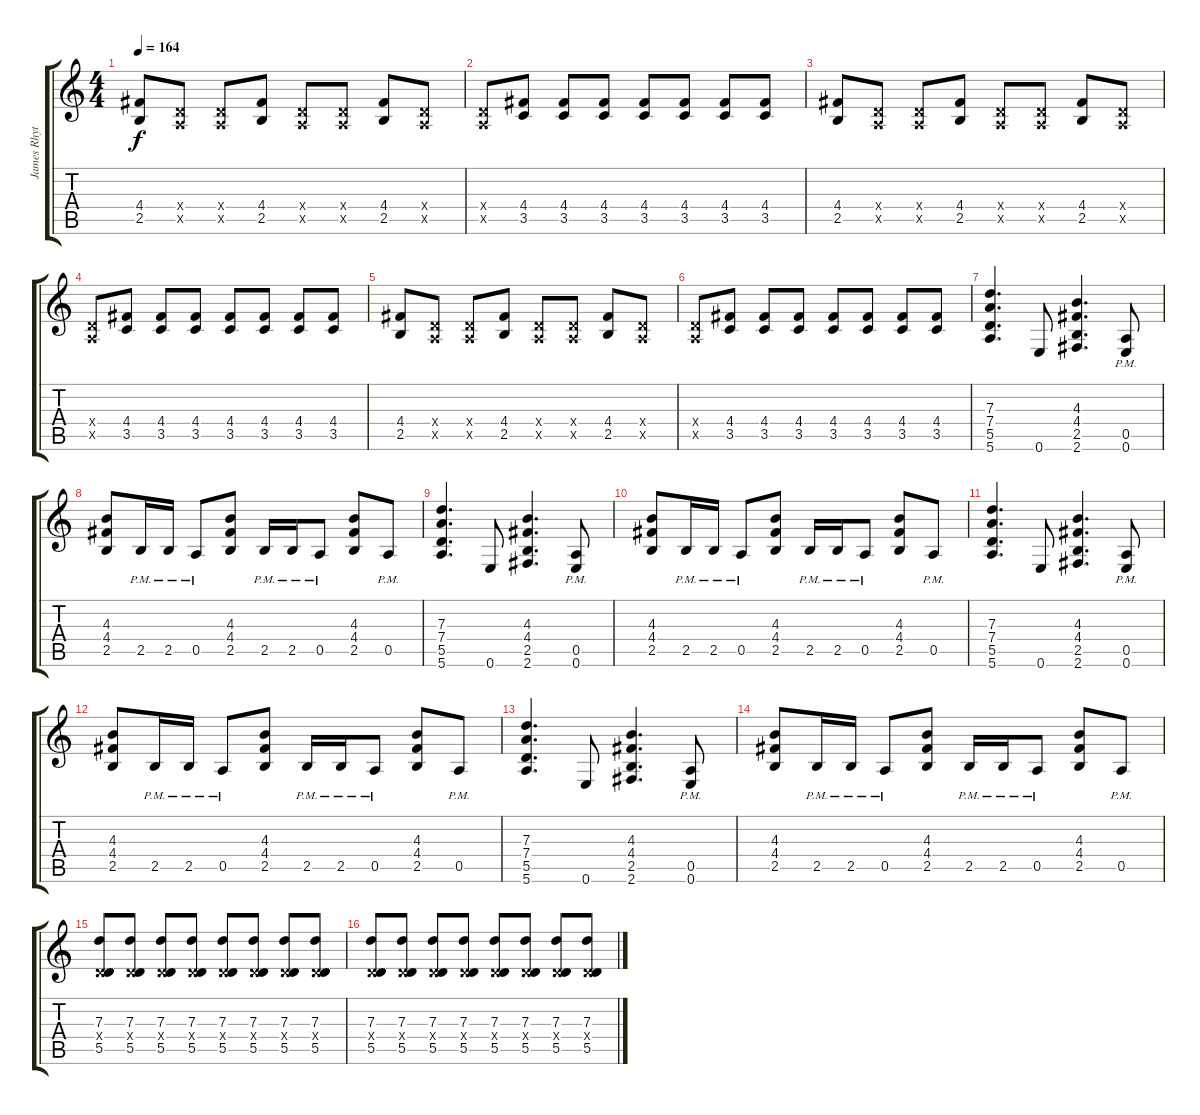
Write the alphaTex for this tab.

\track ("James Rhythm" "James Rhyt") {instrument distortionguitar}
\staff {score tabs}
\tuning (E4 B3 G3 D3 A2 E2) {hide}
\ts (4 4)
\tempo 164
\clef g2
\ks c
(4.4 2.5).8{dy f} (0.4{x} 0.5{x}).8 (0.4{x} 0.5{x}).8 (4.4 2.5).8 (0.4{x} 0.5{x}).8 (0.4{x} 0.5{x}).8 (4.4 2.5).8 (0.4{x} 0.5{x}).8 |
(0.4{x} 0.5{x}).8 (4.4 3.5).8 (4.4 3.5).8 (4.4 3.5).8 (4.4 3.5).8 (4.4 3.5).8 (4.4 3.5).8 (4.4 3.5).8 |
(4.4 2.5).8 (0.4{x} 0.5{x}).8 (0.4{x} 0.5{x}).8 (4.4 2.5).8 (0.4{x} 0.5{x}).8 (0.4{x} 0.5{x}).8 (4.4 2.5).8 (0.4{x} 0.5{x}).8 |
(0.4{x} 0.5{x}).8 (4.4 3.5).8 (4.4 3.5).8 (4.4 3.5).8 (4.4 3.5).8 (4.4 3.5).8 (4.4 3.5).8 (4.4 3.5).8 |
(4.4 2.5).8 (0.4{x} 0.5{x}).8 (0.4{x} 0.5{x}).8 (4.4 2.5).8 (0.4{x} 0.5{x}).8 (0.4{x} 0.5{x}).8 (4.4 2.5).8 (0.4{x} 0.5{x}).8 |
(0.4{x} 0.5{x}).8 (4.4 3.5).8 (4.4 3.5).8 (4.4 3.5).8 (4.4 3.5).8 (4.4 3.5).8 (4.4 3.5).8 (4.4 3.5).8 |
(7.3 7.4 5.5 5.6).4{d} 0.6.8 (4.3 4.4 2.5 2.6).4{d} (0.5{pm} 0.6{pm}).8 |
(4.3 4.4 2.5).8 2.5{pm}.16 2.5{pm}.16 0.5{pm}.8 (4.3 4.4 2.5).8 2.5{pm}.16 2.5{pm}.16 0.5{pm}.8 (4.3 4.4 2.5).8 0.5{pm}.8 |
(7.3 7.4 5.5 5.6).4{d} 0.6.8 (4.3 4.4 2.5 2.6).4{d} (0.5{pm} 0.6{pm}).8 |
(4.3 4.4 2.5).8 2.5{pm}.16 2.5{pm}.16 0.5{pm}.8 (4.3 4.4 2.5).8 2.5{pm}.16 2.5{pm}.16 0.5{pm}.8 (4.3 4.4 2.5).8 0.5{pm}.8 |
(7.3 7.4 5.5 5.6).4{d} 0.6.8 (4.3 4.4 2.5 2.6).4{d} (0.5{pm} 0.6{pm}).8 |
(4.3 4.4 2.5).8 2.5{pm}.16 2.5{pm}.16 0.5{pm}.8 (4.3 4.4 2.5).8 2.5{pm}.16 2.5{pm}.16 0.5{pm}.8 (4.3 4.4 2.5).8 0.5{pm}.8 |
(7.3 7.4 5.5 5.6).4{d} 0.6.8 (4.3 4.4 2.5 2.6).4{d} (0.5{pm} 0.6{pm}).8 |
(4.3 4.4 2.5).8 2.5{pm}.16 2.5{pm}.16 0.5{pm}.8 (4.3 4.4 2.5).8 2.5{pm}.16 2.5{pm}.16 0.5{pm}.8 (4.3 4.4 2.5).8 0.5{pm}.8 |
(7.3 0.4{x} 5.5).8 (7.3 0.4{x} 5.5).8 (7.3 0.4{x} 5.5).8 (7.3 0.4{x} 5.5).8 (7.3 0.4{x} 5.5).8 (7.3 0.4{x} 5.5).8 (7.3 0.4{x} 5.5).8 (7.3 0.4{x} 5.5).8 |
(7.3 0.4{x} 5.5).8 (7.3 0.4{x} 5.5).8 (7.3 0.4{x} 5.5).8 (7.3 0.4{x} 5.5).8 (7.3 0.4{x} 5.5).8 (7.3 0.4{x} 5.5).8 (7.3 0.4{x} 5.5).8 (7.3 0.4{x} 5.5).8
